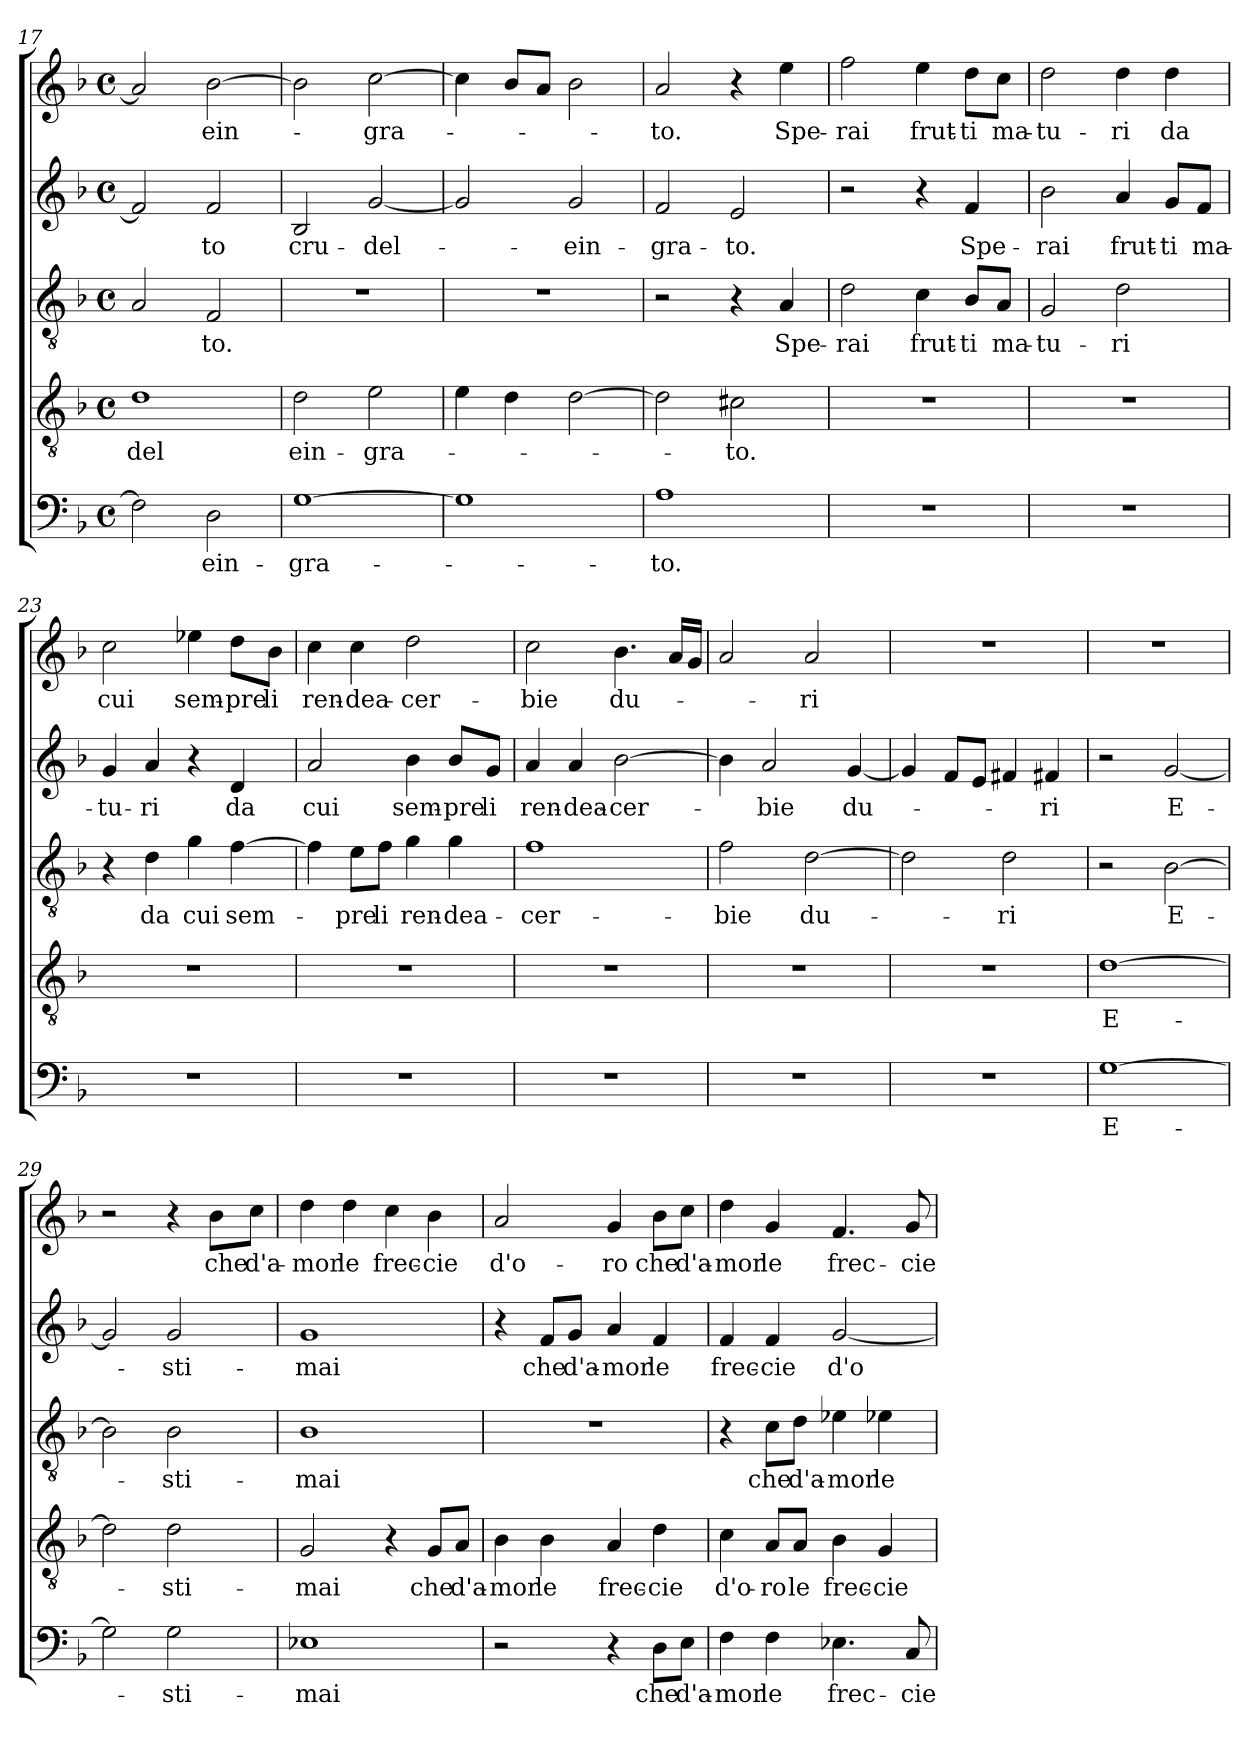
**kern	**text	**kern	**text	**kern	**text	**kern	**text	**kern	**text
*part5	*part5	*part4	*part4	*part3	*part3	*part2	*part2	*part1	*part1
*staff5	*staff5	*staff4	*staff4	*staff3	*staff3	*staff2	*staff2	*staff1	*staff1
*clefF4	*	*clefGv2	*	*clefGv2	*	*clefG2	*	*clefG2	*
*k[b-]	*	*k[b-]	*	*k[b-]	*	*k[b-]	*	*k[b-]	*
*F:	*	*F:	*	*F:	*	*F:	*	*F:	*
*M4/4	*	*M4/4	*	*M4/4	*	*M4/4	*	*M4/4	*
*met(c)	*	*met(c)	*	*met(c)	*	*met(c)	*	*met(c)	*
=17	=17	=17	=17	=17	=17	=17	=17	=17	=17
2F\]	.	1d	-del	2A/	.	2f/]	.	2a/]	.
2D\	-ein-	.	.	2F/	-to.	2f/	-to	[2b-\	ein-
=18	=18	=18	=18	=18	=18	=18	=18	=18	=18
[1G	-gra-	2d\	ein-	1r	.	2B-/	cru-	2b-\]	.
.	.	2e\	-gra-	.	.	[2g/	-del-	[2cc\	-gra-
=19	=19	=19	=19	=19	=19	=19	=19	=19	=19
1G]	.	4e\	.	1r	.	2g/]	.	4cc\]	.
.	.	4d\	.	.	.	.	.	8b-/L	.
.	.	.	.	.	.	.	.	8a/J	.
.	.	[2d\	.	.	.	2g/	-ein-	2b-\	.
=20	=20	=20	=20	=20	=20	=20	=20	=20	=20
1A	-to.	2d\]	.	2r	.	2f/	-gra-	2a/	-to.
.	.	2c#X\	-to.	4r	.	2e/	-to.	4r	.
.	.	.	.	4A/	Spe-	.	.	4ee\	Spe-
!!LO:LB:g=z
=21	=21	=21	=21	=21	=21	=21	=21	=21	=21
1r	.	1r	.	2d\	-rai	2r	.	2ff\	-rai
.	.	.	.	4c\	frut-	4r	.	4ee\	frut-
.	.	.	.	8B-/L	-ti	4f/	Spe-	8dd\L	-ti
.	.	.	.	8A/J	ma-	.	.	8cc\J	ma-
=22	=22	=22	=22	=22	=22	=22	=22	=22	=22
1r	.	1r	.	2G/	-tu-	2b-\	-rai	2dd\	-tu-
.	.	.	.	2d\	-ri	4a/	frut-	4dd\	-ri
.	.	.	.	.	.	8g/L	-ti	4dd\	da
.	.	.	.	.	.	8f/J	ma-	.	.
=23	=23	=23	=23	=23	=23	=23	=23	=23	=23
1r	.	1r	.	4r	.	4g/	-tu-	2cc\	cui
.	.	.	.	4d\	da	4a/	-ri	.	.
.	.	.	.	4g\	cui	4r	.	4ee-X\	sem-
.	.	.	.	[4f\	sem-	4d/	da	8dd\L	-pre
.	.	.	.	.	.	.	.	8b-\J	li
=24	=24	=24	=24	=24	=24	=24	=24	=24	=24
1r	.	1r	.	4f\]	.	2a/	cui	4cc\	ren-
.	.	.	.	8e\L	-pre	.	.	4cc\	-dea-
.	.	.	.	8f\J	li	.	.	.	.
.	.	.	.	4g\	ren-	4b-\	sem-	2dd\	-cer-
.	.	.	.	4g\	-dea-	8b-/L	-pre	.	.
.	.	.	.	.	.	8g/J	li	.	.
=25	=25	=25	=25	=25	=25	=25	=25	=25	=25
1r	.	1r	.	1f	-cer-	4a/	ren-	2cc\	-bie
.	.	.	.	.	.	4a/	-dea-	.	.
.	.	.	.	.	.	[2b-\	-cer-	4.b-\	du-
.	.	.	.	.	.	.	.	16a/LL	.
.	.	.	.	.	.	.	.	16g/JJ	.
!!LO:LB:g=z
=26	=26	=26	=26	=26	=26	=26	=26	=26	=26
1r	.	1r	.	2f\	-bie	4b-\]	.	2a/	.
.	.	.	.	.	.	2a/	-bie	.	.
.	.	.	.	[2d\	du-	.	.	2a/	-ri
.	.	.	.	.	.	[4g/	du-	.	.
=27	=27	=27	=27	=27	=27	=27	=27	=27	=27
1r	.	1r	.	2d\]	.	4g/]	.	1r	.
.	.	.	.	.	.	8f/L	.	.	.
.	.	.	.	.	.	8e/J	.	.	.
.	.	.	.	2d\	-ri	4f#X/	.	.	.
.	.	.	.	.	.	4f#X/	-ri	.	.
=28	=28	=28	=28	=28	=28	=28	=28	=28	=28
[1G	E-	[1d	E-	2r	.	2r	.	1r	.
.	.	.	.	[2B-\	E-	[2g/	E-	.	.
=29	=29	=29	=29	=29	=29	=29	=29	=29	=29
2G\]	.	2d\]	.	2B-\]	.	2g/]	.	2r	.
2G\	-sti-	2d\	-sti-	2B-\	-sti-	2g/	-sti-	4r	.
.	.	.	.	.	.	.	.	8b-\L	che
.	.	.	.	.	.	.	.	8cc\J	d'a-
=30	=30	=30	=30	=30	=30	=30	=30	=30	=30
1E-X	-mai	2G/	-mai	1B-	-mai	1g	-mai	4dd\	-mor
.	.	.	.	.	.	.	.	4dd\	le
.	.	4r	.	.	.	.	.	4cc\	frec-
.	.	8G/L	che	.	.	.	.	4b-\	-cie
.	.	8A/J	d'a-	.	.	.	.	.	.
!!LO:PB:g=z
=31	=31	=31	=31	=31	=31	=31	=31	=31	=31
2r	.	4B-\	-mor	1r	.	4r	.	2a/	d'o-
.	.	4B-\	le	.	.	8f/L	che	.	.
.	.	.	.	.	.	8g/J	d'a-	.	.
4r	.	4A/	frec-	.	.	4a/	-mor	4g/	-ro
8D\L	che	4d\	-cie	.	.	4f/	le	8b-\L	che
8E\J	d'a-	.	.	.	.	.	.	8cc\J	d'a-
=32	=32	=32	=32	=32	=32	=32	=32	=32	=32
4F\	-mor	4c\	d'o-	4r	.	4f/	frec-	4dd\	-mor
4F\	le	8A/L	-ro	8c\L	che	4f/	-cie	4g/	le
.	.	8A/J	le	8d\J	d'a-	.	.	.	.
4.E-X\	frec-	4B-\	frec-	4e-X\	-mor	[2g/	d'o-	4.f/	frec-
.	.	4G/	-cie	4e-X\	le	.	.	.	.
8C/	-cie	.	.	.	.	.	.	8g/	-cie
=	=	=	=	=	=	=	=	=	=
*-	*-	*-	*-	*-	*-	*-	*-	*-	*-
